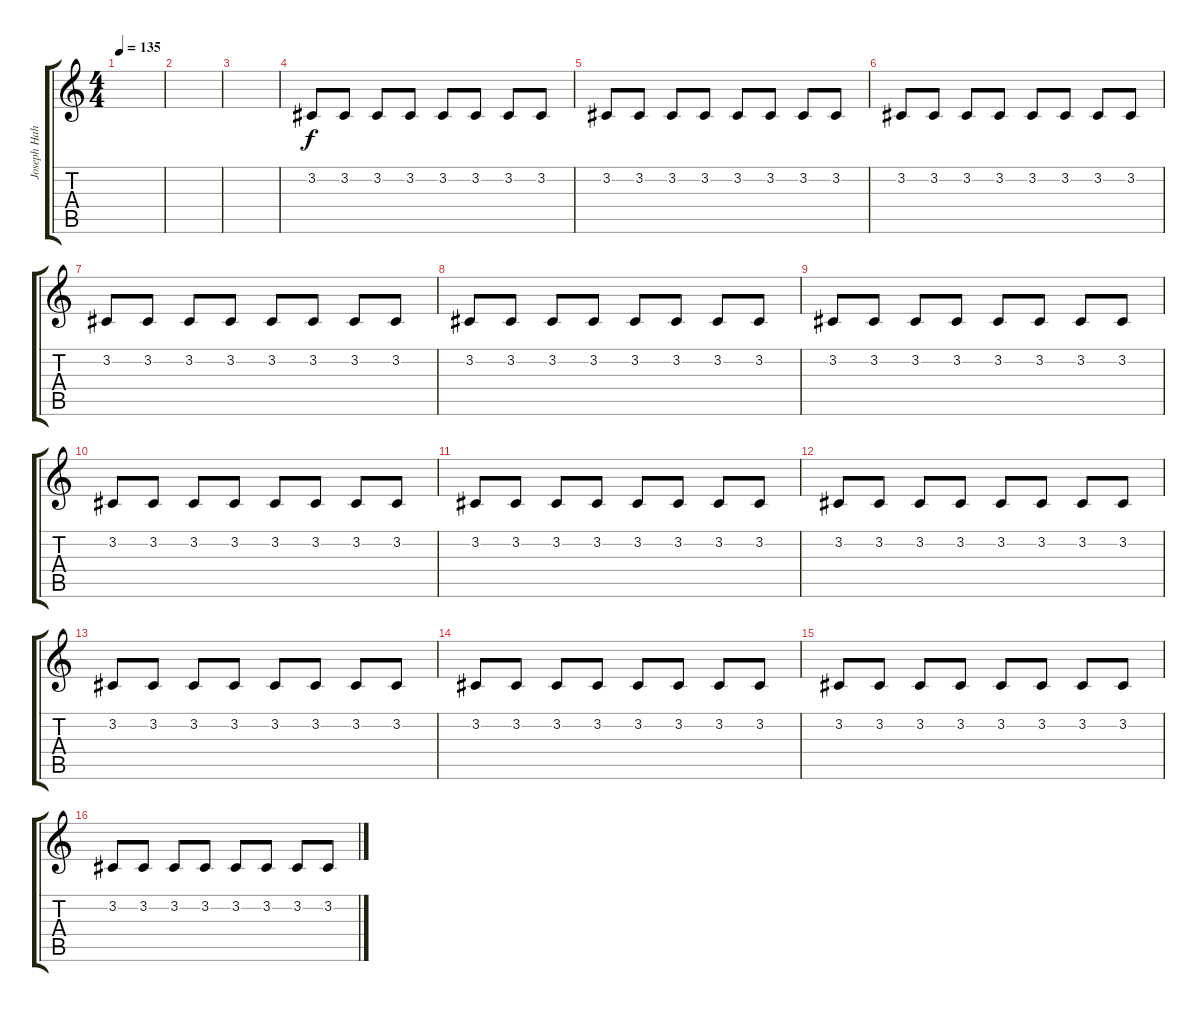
\track ("Joseph Hahn (Sampler)" "Joseph Hah") {instrument lead8bassandlead}
\staff {score tabs}
\tuning (Eb4 Bb3 Gb3 Db3 Ab2 Db2) {hide}
\ts (4 4)
\tempo 135
\clef g2
\ks c
|
|
|
3.2.8 3.2.8 3.2.8 3.2.8 3.2.8 3.2.8 3.2.8 3.2.8 |
3.2.8 3.2.8 3.2.8 3.2.8 3.2.8 3.2.8 3.2.8 3.2.8 |
3.2.8 3.2.8 3.2.8 3.2.8 3.2.8 3.2.8 3.2.8 3.2.8 |
3.2.8 3.2.8 3.2.8 3.2.8 3.2.8 3.2.8 3.2.8 3.2.8 |
3.2.8 3.2.8 3.2.8 3.2.8 3.2.8 3.2.8 3.2.8 3.2.8 |
3.2.8 3.2.8 3.2.8 3.2.8 3.2.8 3.2.8 3.2.8 3.2.8 |
3.2.8 3.2.8 3.2.8 3.2.8 3.2.8 3.2.8 3.2.8 3.2.8 |
3.2.8 3.2.8 3.2.8 3.2.8 3.2.8 3.2.8 3.2.8 3.2.8 |
3.2.8 3.2.8 3.2.8 3.2.8 3.2.8 3.2.8 3.2.8 3.2.8 |
3.2.8 3.2.8 3.2.8 3.2.8 3.2.8 3.2.8 3.2.8 3.2.8 |
3.2.8 3.2.8 3.2.8 3.2.8 3.2.8 3.2.8 3.2.8 3.2.8 |
3.2.8 3.2.8 3.2.8 3.2.8 3.2.8 3.2.8 3.2.8 3.2.8 |
3.2.8 3.2.8 3.2.8 3.2.8 3.2.8 3.2.8 3.2.8 3.2.8
